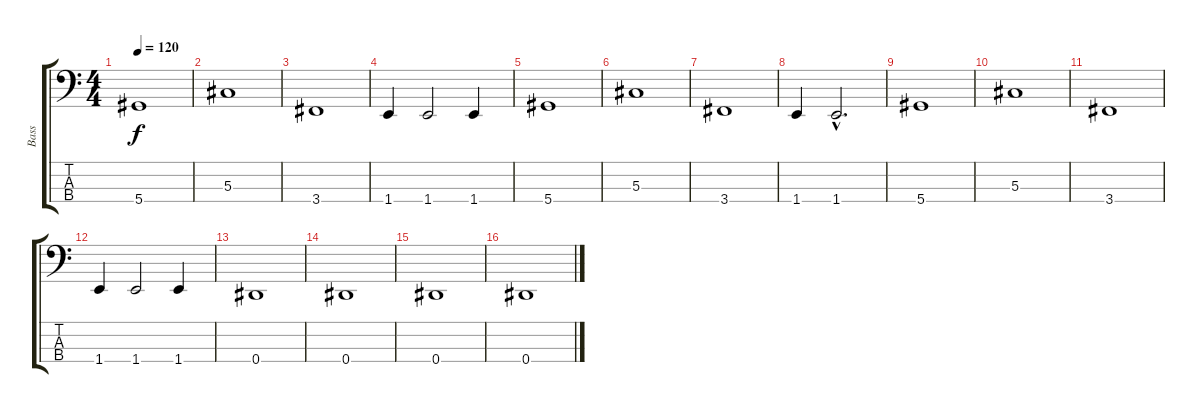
\track ("Bass" "Bass") {instrument electricbassfinger}
\staff {score tabs}
\tuning (Gb2 Db2 Ab1 Eb1) {hide}
\ts (4 4)
\tempo 120
\clef f4
\ks c
5.4.1{dy f} |
5.3.1 |
3.4.1 |
1.4.4 1.4.2 1.4.4 |
5.4.1 |
5.3.1 |
3.4.1 |
1.4.4 1.4{hac}.2{d} |
5.4.1 |
5.3.1 |
3.4.1 |
1.4.4 1.4.2 1.4.4 |
0.4.1 |
0.4.1 |
0.4.1 |
0.4.1
